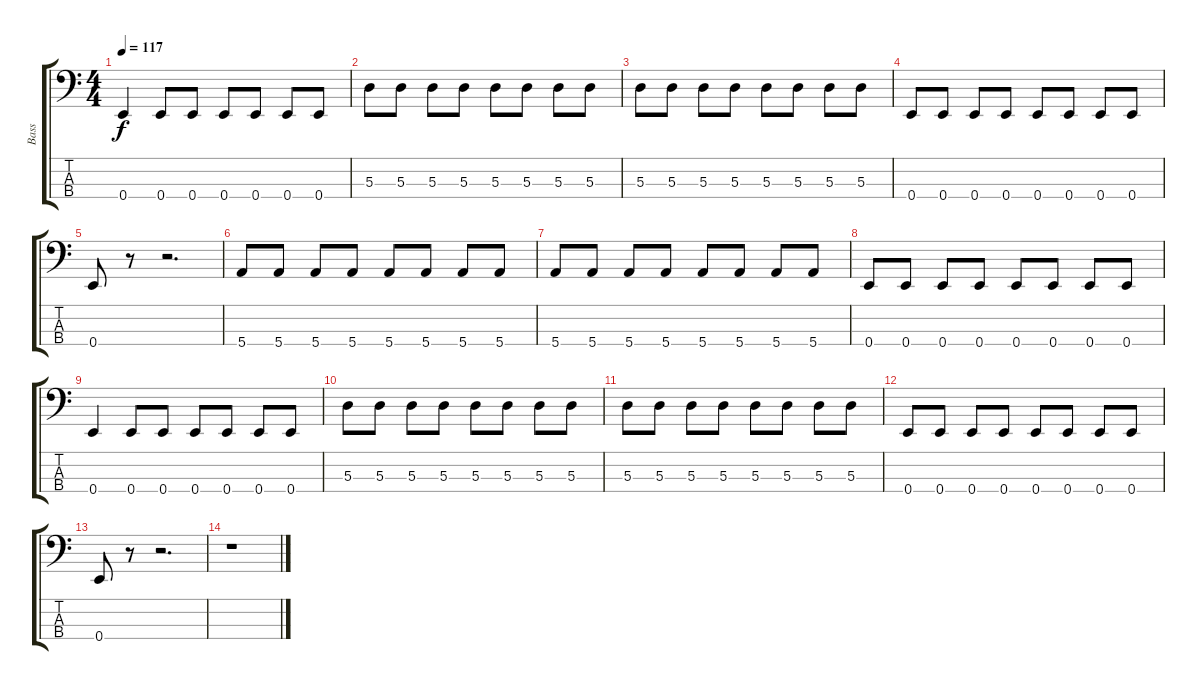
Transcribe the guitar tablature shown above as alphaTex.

\track ("Bass" "Bass") {instrument electricbassfinger}
\staff {score tabs}
\tuning (G2 D2 A1 E1) {hide}
\ts (4 4)
\tempo 117
\clef f4
\ks c
0.4.4{dy f} 0.4.8 0.4.8 0.4.8 0.4.8 0.4.8 0.4.8 |
5.3.8 5.3.8 5.3.8 5.3.8 5.3.8 5.3.8 5.3.8 5.3.8 |
5.3.8 5.3.8 5.3.8 5.3.8 5.3.8 5.3.8 5.3.8 5.3.8 |
0.4.8 0.4.8 0.4.8 0.4.8 0.4.8 0.4.8 0.4.8 0.4.8 |
0.4.8 r.8 r.2{d} |
5.4.8 5.4.8 5.4.8 5.4.8 5.4.8 5.4.8 5.4.8 5.4.8 |
5.4.8 5.4.8 5.4.8 5.4.8 5.4.8 5.4.8 5.4.8 5.4.8 |
0.4.8 0.4.8 0.4.8 0.4.8 0.4.8 0.4.8 0.4.8 0.4.8 |
0.4.4 0.4.8 0.4.8 0.4.8 0.4.8 0.4.8 0.4.8 |
5.3.8 5.3.8 5.3.8 5.3.8 5.3.8 5.3.8 5.3.8 5.3.8 |
5.3.8 5.3.8 5.3.8 5.3.8 5.3.8 5.3.8 5.3.8 5.3.8 |
0.4.8 0.4.8 0.4.8 0.4.8 0.4.8 0.4.8 0.4.8 0.4.8 |
0.4.8 r.8 r.2{d} |
r.1
